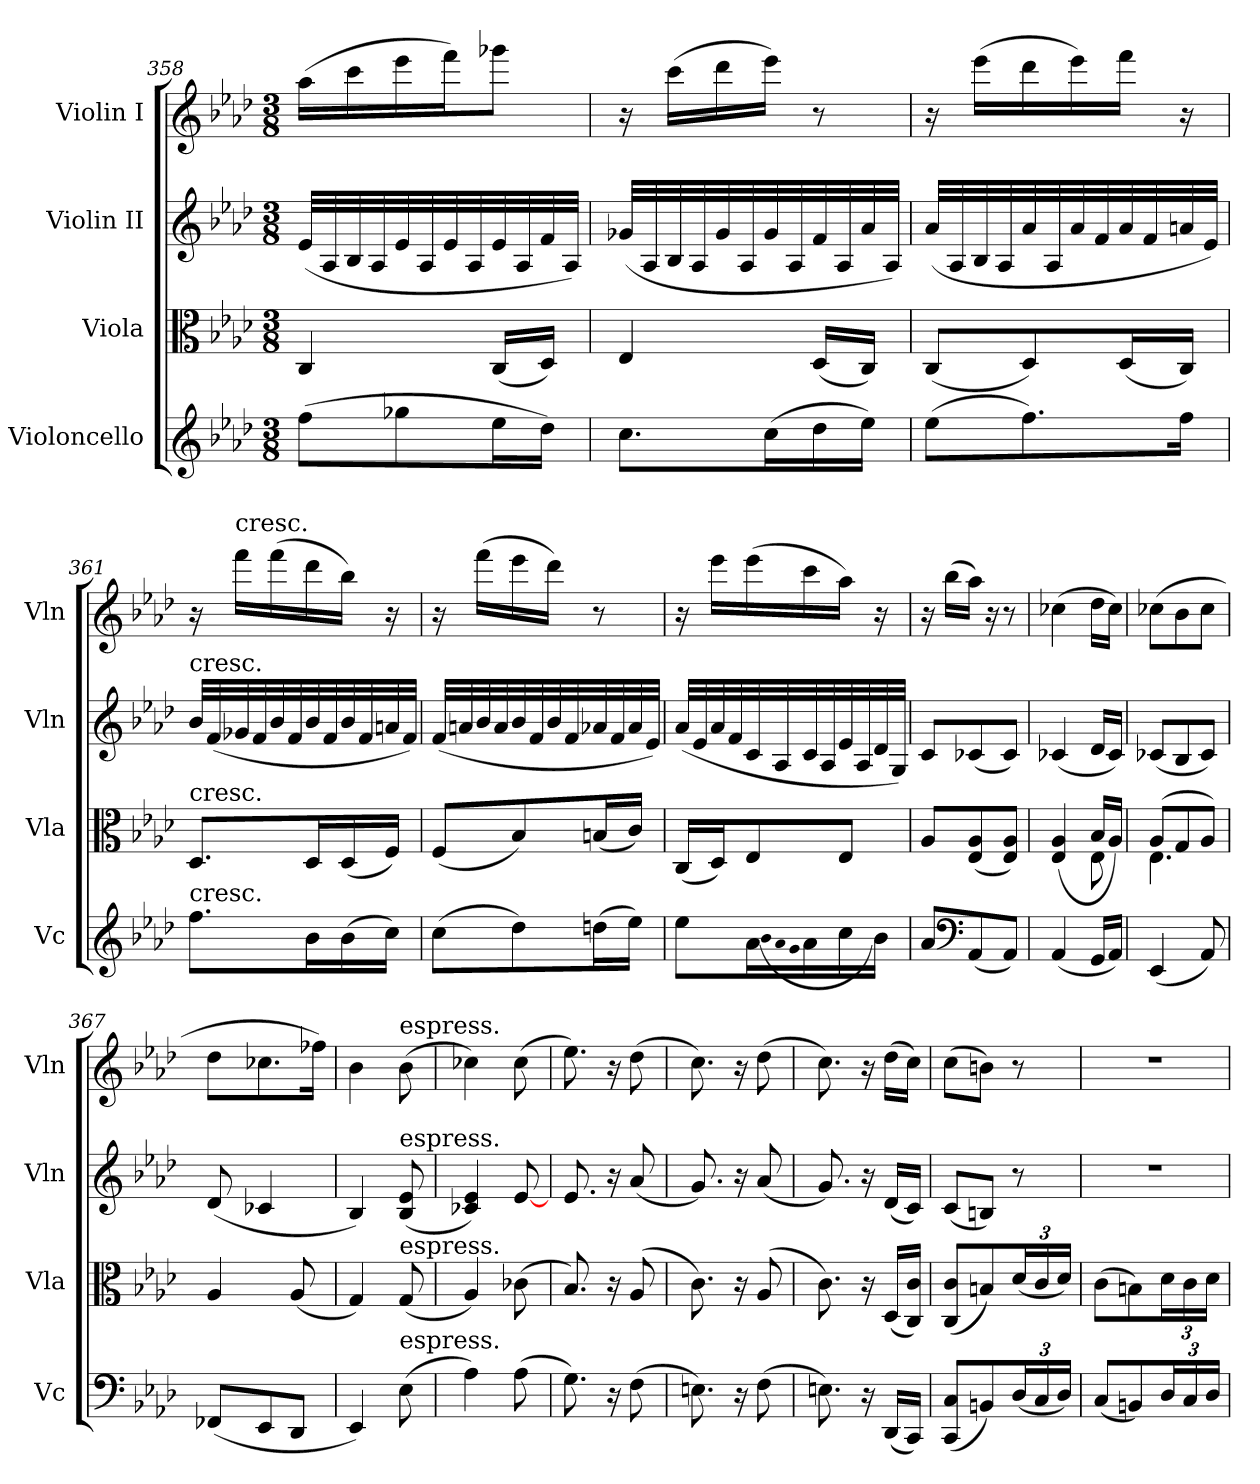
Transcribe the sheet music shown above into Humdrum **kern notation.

**kern	**kern	**kern	**kern
*part4	*part3	*part2	*part1
*staff4	*staff3	*staff2	*staff1
*I"Violoncello	*I"Viola	*I"Violin II	*I"Violin I
*I'Vc	*I'Vla	*I'Vln	*I'Vln
*clefG2	*clefC3	*clefG2	*clefG2
*k[b-e-a-d-]	*k[b-e-a-d-]	*k[b-e-a-d-]	*k[b-e-a-d-]
*A-:	*A-:	*A-:	*A-:
*M3/8	*M3/8	*M3/8	*M3/8
=358	=358	=358	=358
(8ff\L	4C	(32e-/LLL	(16aa-\LL
.	.	32A-/	.
.	.	32B-/	16ccc\
.	.	32A-/	.
8gg-X\	.	32e-/	16eee-\
.	.	32A-/	.
.	.	32e-/	16fff\J)
.	.	32A-/	.
16ee-\L	(16C/LL	32e-/	8ggg-X\J
.	.	32A-/	.
16dd-\JJ)	16D-/JJ)	32f/	.
.	.	32A-/JJJ)	.
=359	=359	=359	=359
8.cc\L	4E-	(32g-X/LLL	16r
.	.	32A-/	.
.	.	32B-/	(16ccc\LL
.	.	32A-/	.
.	.	32g-/	16ddd-\
.	.	32A-/	.
(16cc\L	.	32g-/	16eee-\JJ)
.	.	32A-/	.
16dd-\	(16D-/LL	32f/	8r
.	.	32A-/	.
16ee-\JJ)	16C/JJ)	32a-/	.
.	.	32A-/JJJ)	.
=360	=360	=360	=360
(8ee-\L	(8C/L	(32a-/LLL	16r
.	.	32A-/	.
.	.	32B-/	(16eee-\LL
.	.	32A-/	.
8.ff\)	8D-/)	32a-/	16ddd-\
.	.	32A-/	.
.	.	32a-/	16eee-\)
.	.	32f/	.
.	(16D-/L	32a-/	16fff\JJ
.	.	32f/	.
16ff\Jk	16C/JJ)	32an/	16r
.	.	32e-/JJJ)	.
=361	=361	=361	=361
!	!	!LO:TX:a:t=cresc.	!
!	!LO:TX:a:t=cresc.	!	!
!LO:TX:a:t=cresc.	!	!	!
8.ff\L	8.D-/L	32b-/LLL	16r
.	.	(32f/	.
!	!	!	!LO:TX:a:t=cresc.
.	.	32g-X/	16fff\LL
.	.	32f/	.
.	.	32b-/	(16fff\
.	.	32f/	.
16b-\L	16D-/L	32b-/	16ddd-\
.	.	32f/	.
(16b-\	(16D-/	32b-/	16bb-\JJ)
.	.	32f/	.
16cc\JJ)	16F/JJ)	32an/	16r
.	.	32f/JJJ)	.
=362	=362	=362	=362
(8cc\L	(8F/L	(32f/LLL	16r
.	.	32an/	.
.	.	32b-/	(16fff\LL
.	.	32a/	.
8dd-\)	8B-/)	32b-/	16eee-\
.	.	32f/	.
.	.	32b-/	16ddd-\JJ)
.	.	32f/	.
(16ddn\L	(16Bn/L	32a-X/	8r
.	.	32f/	.
16ee-\JJ)	16c/JJ)	32a-/	.
.	.	32e-/JJJ)	.
=363	=363	=363	=363
8ee-\L	(16C/LL	(32a-/LLL	16r
.	.	32e-/	.
.	16D-/J)	32a-/	16eee-\LL
.	.	32f/	.
16a-\L	8E-/	32c/	(16eee-\
.	.	32A-/	.
(qqb-	.	.	.
qqa-	.	.	.
qqg	.	.	.
16a-\	.	32c/	16ccc\
.	.	32A-/	.
16cc\	8E-/J	32e-/	16aa-\JJ)
.	.	32A-/	.
16b-\JJ)	.	32d-/	16r
.	.	32G/JJJ)	.
=364	=364	=364	=364
8a-/L	8A-/L	8c/L	16r
.	.	.	(16bb-\LL
*clefF4	*	*	*
(8AA-/	(8E-/ 8A-/	(8c-X/	16aa-\JJ)
.	.	.	16r
8AA-/J)	8E-/ 8A-/J)	8c-/J)	8r
=365	=365	=365	=365
*	*^	*	*
(4AA-	(4E- 4A-	4ryy	(4c-X	(4cc-X
16GG/LL	16B-/LL	8E-	16d-/LL	16dd-\LL
16AA-/JJ)	16A-/JJ)	.	16c-/JJ)	16cc-\JJ)
=366	=366	=366	=366	=366
(4EE-	(8A-/L	4.E-	(8c-X/L	(8cc-X\L
.	8G/	.	8B-/	8b-\
8AA-)	8A-/J)	.	8c-/J)	8cc-\J
*	*v	*v	*	*
=367	=367	=367	=367
(8FF-X/L	4A-	(8d-	8dd-\L
8EE-/	.	4c-X	8.cc-X\
8DD-/J	(8A-	.	.
.	.	.	16ff-X\Jk)
=368	=368	=368	=368
4EE-)	4G)	4B-)	4b-
!	!	!	!LO:TX:a:t=espress.
!	!	!LO:TX:a:t=espress.	!
!	!LO:TX:a:t=espress.	!	!
!LO:TX:a:t=espress.	!	!	!
(8E-	(8G	(8B- 8e-	(8b-
=369	=369	=369	=369
4A-)	4A-)	4c-X 4e-)	4cc-X)
(8A-	(8c-X	[8e-	(8cc-
=370	=370	=370	=370
8.G)	8.B-)	8.e-	8.ee-)
16r	16r	16r	16r
(8F	(8A-	(8a-	(8dd-
=371	=371	=371	=371
8.En)	8.c)	8.g)	8.cc)
16r	16r	16r	16r
(8F	(8A-	(8a-	(8dd-
=372	=372	=372	=372
8.En)	8.c)	8.g)	8.cc)
16r	16r	16r	16r
(16DD-/LL	(16D-/LL	(16d-/LL	(16dd-\LL
16CC/JJ)	16C/ 16c/JJ)	16c/JJ)	16cc\JJ)
=373	=373	=373	=373
(8CC/ 8C/L	(8C/ 8c/L	(8c/L	(8cc\L
8BBn/)	8Bn/)	8Bn/J)	8bn\J)
(24D-/L	(24d-/L	8r	8r
24C/	24c/	.	.
24D-/JJ)	24d-/JJ)	.	.
=374	=374	=374	=374
(8C/L	(8c\L	4.r	4.r
8BBn/)	8Bn\)	.	.
24D-/L	24d-\L	.	.
24C/	24c\	.	.
24D-/JJ	24d-\JJ	.	.
=	=	=	=
*-	*-	*-	*-
